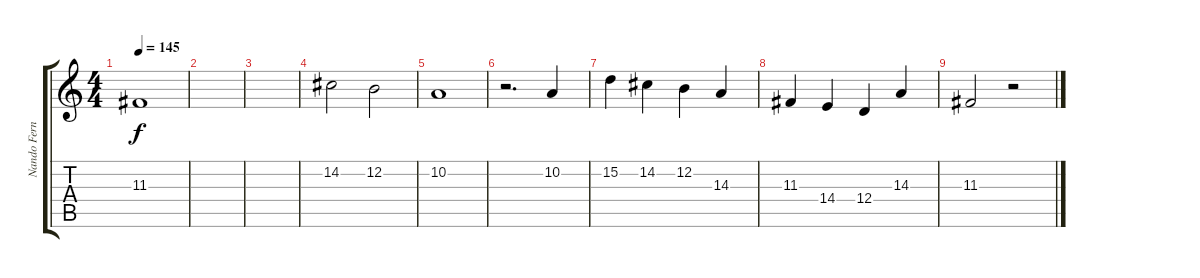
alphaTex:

\track ("Nando Fernandes" "Nando Fern") {instrument sopranosax}
\staff {score tabs}
\tuning (E4 B3 G3 D3 A2 E2) {hide}
\ts (4 4)
\tempo 145
\clef g2
\ks c
11.3{t}.1{dy f} |
|
|
14.2.2 12.2.2 |
10.2.1 |
r.2{d} 10.2.4 |
15.2.4 14.2.4 12.2.4 14.3.4 |
11.3.4 14.4.4 12.4.4 14.3.4 |
11.3.2 r.2
